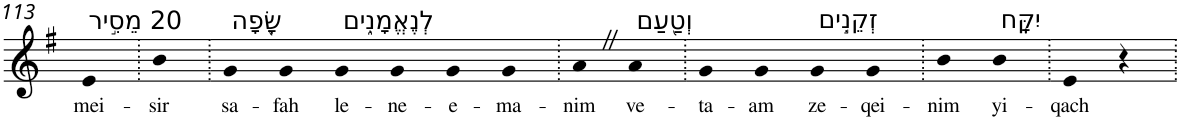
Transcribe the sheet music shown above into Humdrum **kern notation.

**kern	**text
*part1	*part1
*staff1	*staff1
*I"Piano	*
*I'Pno	*
!!LO:PB:g=z
*clefG2	*
*k[f#]	*
*G:	*
=113	=113
!LO:TX:a:t=20 מֵסִ֣יר	!
!	!LO:LY:b
4e	mei-
=114.	=114.
!	!LO:LY:b
4b	-sir
=115.	=115.
!LO:TX:a:t=שָׂ֭פָה	!
!	!LO:LY:b
4g	sa-
!	!LO:LY:b
4g	-fah
!LO:TX:a:t=לְנֶאֱמָנִ֑ים	!
!	!LO:LY:b
4g	le-
!	!LO:LY:b
4g	-ne-
!	!LO:LY:b
4g	-e-
!	!LO:LY:b
4g	-ma-
=116.	=116.
!	!LO:LY:b
4aZ	-nim
!LO:TX:a:t=וְטַ֖עַם	!
!	!LO:LY:b
4a	ve-
=117.	=117.
!	!LO:LY:b
4g	-ta-
!	!LO:LY:b
4g	-am
!LO:TX:a:t=זְקֵנִ֣ים	!
!	!LO:LY:b
4g	ze-
!	!LO:LY:b
4g	-qei-
=118.	=118.
!	!LO:LY:b
4b	-nim
!LO:TX:a:t=יִקָּֽח	!
!	!LO:LY:b
4b	yi-
=119.	=119.
!	!LO:LY:b
4e	-qach
4r	.
=.	=.
*-	*-
